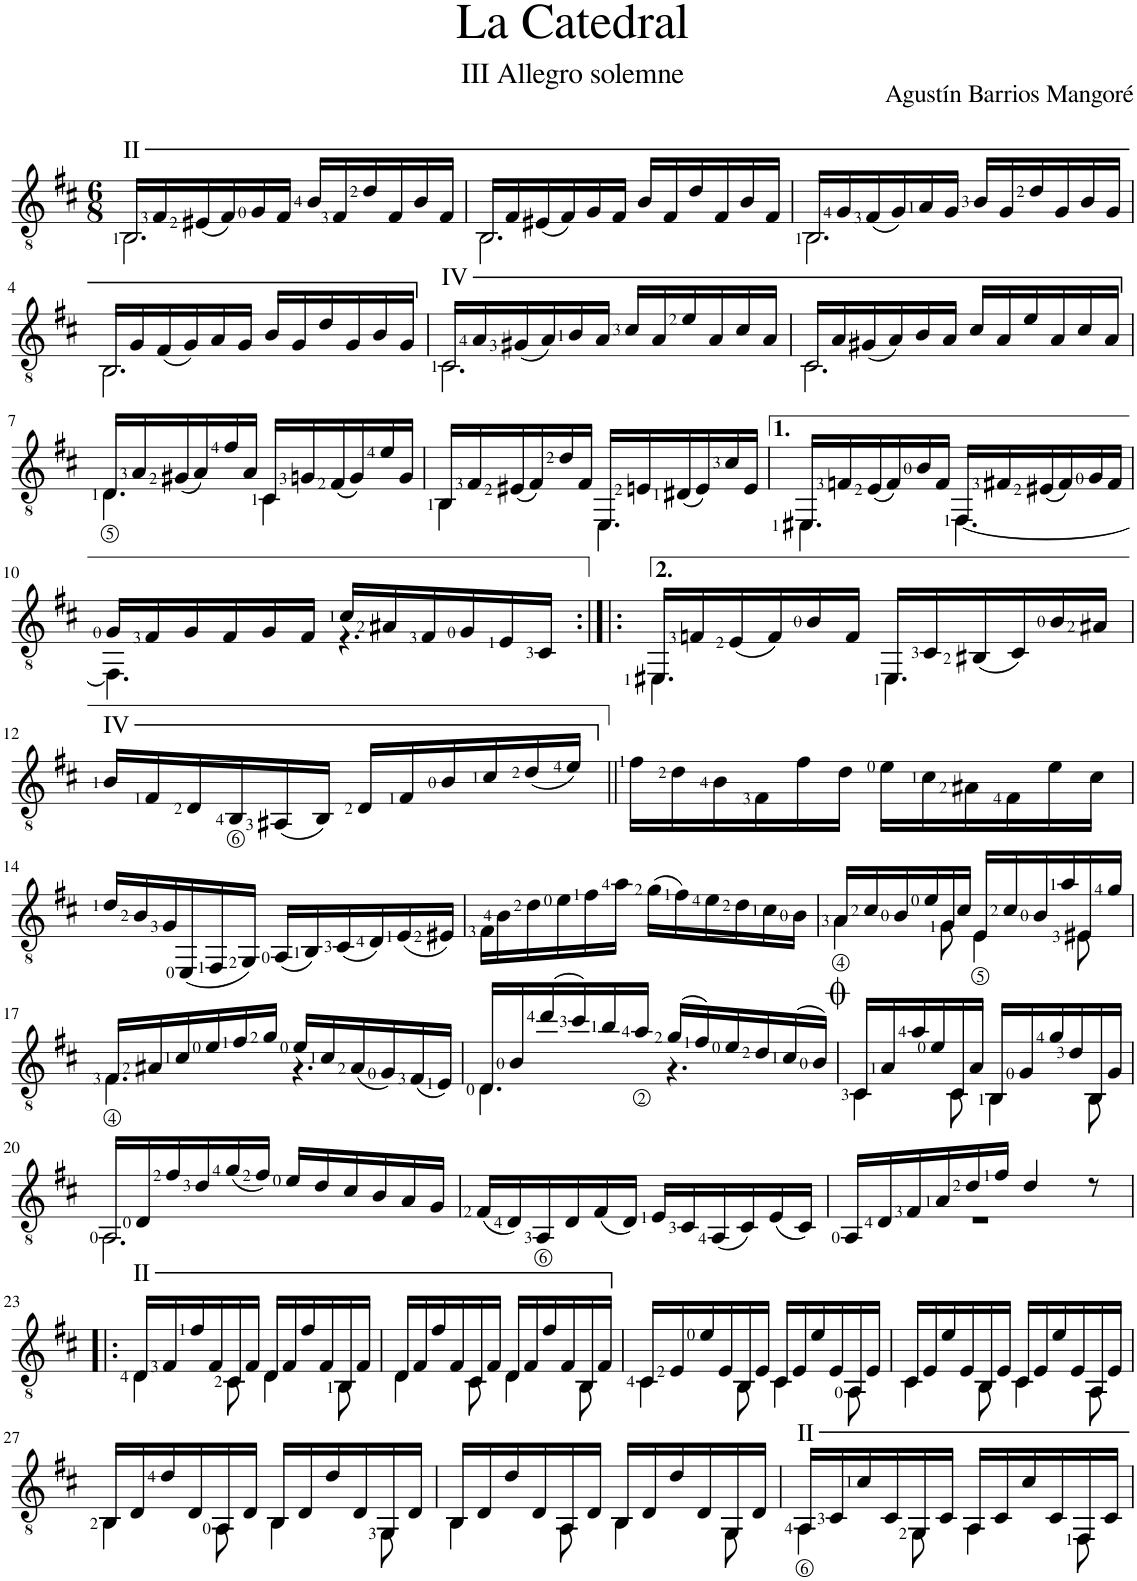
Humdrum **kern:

**kern	**kern
*part2	*part1
*staff2	*staff1
*I"Classical Guitar	*I"Classical Guitar
*stria5	*
*clefGv2	*clefGv2
*k[f#c#]	*k[f#c#]
*M6/8	*M6/8
=1	=1
*^	*^
*	*^	*	*
*	*	*^	*	*
!	!	!	!	!LO:TX:a:t=II	!
16r	2.BB	4.ryy	2ryy	16BB/LL	2.BB\
16F#/LL	.	.	.	16F#/	.
(>16E#X/	.	.	.	(<16E#X/	.
16F#/)	.	.	.	16F#/)	.
16G/	.	.	.	16G/	.
16F#/JJ	.	.	.	16F#/JJ	.
16r	.	4B	.	16B/LL	.
8F#/L	.	.	.	16F#/	.
.	.	.	4d	16d/	.
8F#/	.	.	.	16F#/	.
.	.	8B	.	16B/	.
16F#/Jk	.	.	.	16F#/JJ	.
=2	=2	=2	=2	=2	=2
16r	2.BB	4.ryy	2ryy	16BB/LL	2.BB\
16F#/LL	.	.	.	16F#/	.
(>16E#X/	.	.	.	(<16E#X/	.
16F#/)	.	.	.	16F#/)	.
16G/	.	.	.	16G/	.
16F#/JJ	.	.	.	16F#/JJ	.
16r	.	4B	.	16B/LL	.
8F#/L	.	.	.	16F#/	.
.	.	.	4d	16d/	.
8F#/	.	.	.	16F#/	.
.	.	8B	.	16B/	.
16F#/Jk	.	.	.	16F#/JJ	.
=3	=3	=3	=3	=3	=3
16r	2.BB	4.ryy	2r	16BB/LL	2.BB\
16G/LL	.	.	.	16G/	.
(>16F#/	.	.	.	(<16F#/	.
16G/)	.	.	.	16G/)	.
16A/	.	.	.	16A/	.
16G/JJ	.	.	.	16G/JJ	.
16r	.	4B	.	16B/LL	.
8G/L	.	.	.	16G/	.
.	.	.	4d	16d/	.
8G/	.	.	.	16G/	.
.	.	8B	.	16B/	.
16G/Jk	.	.	.	16G/JJ	.
!!LO:LB:g=z	!!
=4	=4	=4	=4	=4	=4
!	!	!LO:N:vis=4	!	!	!
16r	2.BB	4.r	2r	16BB/LL	2.BB\
16G/LL	.	.	.	16G/	.
(>16F#/	.	.	.	(<16F#/	.
16G/)	.	.	.	16G/)	.
16A/	.	.	.	16A/	.
16G/JJ	.	.	.	16G/JJ	.
16r	.	4B	.	16B/LL	.
8G/L	.	.	.	16G/	.
.	.	.	4d	16d/	.
8G/	.	.	.	16G/	.
.	.	8B	.	16B/	.
16G/Jk	.	.	.	16G/JJ	.
=5	=5	=5	=5	=5	=5
!	!	!	!	!LO:TX:a:t=IV	!
16r	2.C#	4.ryy	2ryy	16C#/LL	2.C#\
16A/LL	.	.	.	16A/	.
(>16G#X/	.	.	.	(<16G#X/	.
16A/)	.	.	.	16A/)	.
16B/	.	.	.	16B/	.
16A/JJ	.	.	.	16A/JJ	.
16r	.	4c#	.	16c#/LL	.
8A/L	.	.	.	16A/	.
.	.	.	16e	16e/	.
8A/	.	.	16r	16A/	.
.	.	8c#	8r	16c#/	.
16A/Jk	.	.	.	16A/JJ	.
=6	=6	=6	=6	=6	=6
!	!	!LO:N:vis=4	!	!	!
16r	2.C#	4.r	2ryy	16C#/LL	2.C#\
16A/LL	.	.	.	16A/	.
(>16G#X/	.	.	.	(<16G#X/	.
16A/)	.	.	.	16A/)	.
16B/	.	.	.	16B/	.
16A/JJ	.	.	.	16A/JJ	.
16r	.	4c#	.	16c#/LL	.
8A/L	.	.	.	16A/	.
.	.	.	16e	16e/	.
8A/	.	.	16r	16A/	.
.	.	8c#	8r	16c#/	.
16A/Jk	.	.	.	16A/JJ	.
*	*	*v	*v	*	*
!!LO:LB:g=z	!!
=7	=7	=7	=7	=7
16r	4.D	4ryy	16D</LL	4.D\
16A/LL	.	.	16A/	.
(>16G#X/	.	.	(<16G#X/	.
16A/JJ)	.	.	16A/)	.
16r	.	8f#	16f#/	.
16A	.	.	16A/JJ	.
16r	4.C#	8r	16C#/LL	4.C#\
16Gn/LL	.	.	16Gn/	.
(>16F#/	.	8r	(<16F#/	.
16G/JJ)	.	.	16G/)	.
16r	.	8e	16e/	.
16G	.	.	16G/JJ	.
=8	=8	=8	=8	=8
16r	4.BB	4r	16BB/LL	4.BB\
16F#/LL	.	.	16F#/	.
(>16E#X/	.	.	(<16E#X/	.
16F#/JJ)	.	.	16F#/)	.
16r	.	8d	16d/	.
16F#	.	.	16F#/JJ	.
16r	4.EE	8r	16EE/LL	4.EE\
16En/LL	.	.	16En/	.
(>16D#X/	.	8r	(<16D#X/	.
16E/JJ)	.	.	16E/)	.
16r	.	8c#	16c#/	.
16E	.	.	16E/JJ	.
=9	=9	=9	=9	=9
16r	4.EE#X	4ryy	16EE#X/LL	4.EE#\
16Fn/LL	.	.	16Fn/	.
(>16E/	.	.	(<16E/	.
16F/JJ)	.	.	16F/)	.
16r	.	8B	16B/	.
16F	.	.	16F/JJ	.
16r	[4.FF#	8r	[<16FF#/LL	4.FF#\
16F#X/LL	.	.	16F#X/	.
(>16E#X/	.	8r	(<16E#X/	.
16F#/JJ)	.	.	16F#/)	.
16r	.	8G	16G/	.
16F#	.	.	16F#/JJ	.
!!LO:LB:g=z	!!
=10	=10	=10	=10	=10
16G/LL	4.FF#]	2ryy	16G/LL	4.FF#\]
16F#/	.	.	16F#/	.
16G/	.	.	16G/	.
16F#/	.	.	16F#/	.
16G/	.	.	16G/	.
16F#/JJ	.	.	16F#/JJ	.
8.c#/L	16r	.	16c#/LL	4.r
.	8A#X	.	16A#X/	.
.	.	16F#	16F#/	.
8.G/J	16r	16r	16G/	.
.	8E	16r	16E/	.
.	.	16C#	16C#/JJ	.
=11:|!|:	=11:|!|:	=11:|!|:	=11:|!|:	=11:|!|:
16r	4.FFn	4ryy	16EE#X/LL	4.EE#\
16Fn/LL	.	.	16Fn/	.
(>16E/	.	.	(<16E/	.
16F/JJ)	.	.	16F/)	.
16r	.	8B	16B/	.
16F	.	.	16F/JJ	.
16r	8.FF#X	8r	16EE#/LL	4.EE#\
16C#/LL	.	.	16C#/	.
(>16Cn/	.	4r	(<16BB#X/	.
16C#X/)	16r	.	16C#/)	.
16B/	8r	.	16B/	.
16B-X/JJ	.	.	16A#X/JJ	.
*	*	*	*v	*v
!!LO:LB:g=z
=12	=12	=12	=12
*	*	*^	*
!	!	!	!	!LO:TX:a:t=IV
4.B	16r	8r	8.ryy	16B/LL
.	4F#	.	.	16F#/
.	.	4D	.	16D/
.	.	.	16BB/LL	16BB</
.	.	.	16BB-X/	(<16AA#X/
.	16r	.	16BBn/JJ	16BB/JJ)
16r	8r	4D	8r	16D/LL
8.F#	.	.	.	16F#/
.	4r	.	16B\LL	16B/
.	.	.	16c#\JJ	16c#/
16r	.	16d\LL	8r	(16d/
16r	.	16e\JJ	.	16e/JJ)
=13||	=13||	=13||	=13||	=13||
4f#	16ryy	8ryy	8.ryy	16f#\LL
.	8.d	.	.	16d\
.	.	8B	.	16B\
.	.	.	16F#	16F#\
16f#\LL	2r	2r	2r	16f#\
16d\JJ	.	.	.	16d\JJ
16e\LL	.	.	.	16e\LL
16c#\	.	.	.	16c#\
16B-X\	.	.	.	16A#X\
16F#\	.	.	.	16F#\
16e\	.	.	.	16e\
16c#\JJ	.	.	.	16c#\JJ
!!LO:LB:g=z
=14	=14	=14	=14	=14
4d	16ryy	8ryy	8.ryy	16d/LL
.	8.B	.	.	16B/
.	.	8G	.	16G/
.	.	.	16EE/LL	(<16EE/
16r	2r	2r	16FF#/	16FF#/
16r	.	.	16GG/JJ	16GG/JJ)
(>16AA/LL	.	.	8r	(16AA/LL
16BB/	.	.	.	16BB/)
16C#/)	.	.	4r	(16C#/
(>16D/	.	.	.	16D/)
16E/	.	.	.	(16E/
16Fn/JJ)	.	.	.	16E#X/JJ)
=15	=15	=15	=15	=15
4F#	16r	8r	8r	16F#\LL
.	8.B	.	.	16B\
.	.	8d	16r	16d\
.	.	.	16e\LL	16e\
(>16r	4r	2r	16f#\	16f#\
16r)	.	.	16a\JJ	16a\JJ
(>16r	.	.	16g\LL	(>16g\LL
16r)	.	.	16f#\JJ	16f#\)
4e	16r	.	4r	16e\
.	16d\LL	.	.	16d\
.	16c#\	.	.	16c#\
.	16B\JJ	.	.	16B\JJ
=16	=16	=16	=16	=16
*	*	*	*	*^
4A	16ryy	8ryy	8.ryy	16A</LL	4A\
.	8.c#	.	.	16c#/	.
.	.	16B	.	16B/	.
.	.	16r	8.e	16e/	.
8G	16r	4r	.	16G/	8G\
.	16c#	.	.	16c#/JJ	.
4E	16r	.	8r	16E</LL	4E\
.	4c#	.	.	16c#/	.
.	.	4B	16r	16B/	.
.	.	.	8.a	16a/	.
16Fn\LL	.	.	.	16E#X/	8E#\
16g\JJ	16r	.	.	16g/JJ	.
*v	*v	*v	*v	*	*
!!LO:LB:g=z	!!
=17	=17	=17
16F#\LL	16F#</LL	4.F#\
16B-X\	16A#X/	.
16c#\	16c#/	.
16fn\	16e/	.
(>16f#X\	16f#/	.
16g\JJ)	16g/JJ	.
16e/LL	16e/LL	4.r
16c#/	16c#/	.
(>16B-/	(<16A#/	.
16G/)	16G/)	.
(>16F#/	(<16F#/	.
16E/JJ)	16E/JJ)	.
=18	=18	=18
16D\LL	16D/LL	4.D\
16B\	16B/	.
(>16dd\	(>16dd/	.
16cc#\)	16cc#/)	.
16b\	16b/	.
16a\JJ	16a</JJ	.
(>16g\LL	(>16g/LL	4.r
16f#\)	16f#/)	.
16e\	16e/	.
16d\	16d/	.
(>16c#\	(>16c#/	.
16B\JJ)	16B/JJ)	.
=19	=19	=19
*^	*	*
*	*^	*	*
*	*	*^	*	*
16r	4C#	8ryy	8.ryy	16C#/LL	4C#\
4A	.	.	.	16A/	.
.	.	4a	.	16a/	.
.	.	.	4e	16e/	.
.	8C#	.	.	16C#/	8C#\
16A	.	.	.	16A/JJ	.
16r	4BB	8r	.	16BB/LL	4BB\
16G	.	.	16r	16G/	.
16r	.	16r	4g	16g/	.
8r	.	8.d	.	16d/	.
.	8BB	.	.	16BB/	8BB\
16G	.	.	.	16G/JJ	.
!!LO:LB:g=z	!!
=20	=20	=20	=20	=20	=20
!	!	!	!LO:N:vis=8	!	!
4.AA	16r	8r	8.r	16AA/LL	2.AA\
.	4D	.	.	16D/	.
.	.	8f#	.	16f#/	.
.	.	.	16d\LL	16d/	.
.	.	8r	16g\	(<16g/	.
.	16r	.	16f#\JJ	16f#/JJ)	.
16r	8r	16e	8r	16e/LL	.
16d\LL	.	16r	.	16d/	.
(>16c#\	4r	4r	4r	16c#/	.
16B\)	.	.	.	16B/	.
16A\	.	.	.	16A/	.
16G\JJ	.	.	.	16G/JJ	.
*	*	*v	*v	*	*
*	*	*	*v	*v
=21	=21	=21	=21
(>16F#/LL	2.r	2.r	(<16F#/LL
16D/)	.	.	16D/)
16AA/	.	.	16AA</
16D/	.	.	16D/
(>16F#/	.	.	(<16F#/
16D/JJ)	.	.	16D/JJ)
16E/LL	.	.	16E/LL
16C#/	.	.	16C#/
(>16AA/	.	.	(<16AA/
16C#/)	.	.	16C#/)
(>16E/	.	.	(<16E/
16C#/JJ)	.	.	16C#/JJ)
=22	=22	=22	=22
*	*	*^	*^
16AA	8r	8.ryy	16r	16AA/LL	2.r
4D	.	.	16r	16D/	.
.	8.F#	.	8r	16F#/	.
.	.	8A\L	.	16A/	.
.	.	.	8d	16d/	.
16r	16r	16f#\Jk	.	16f#/JJ	.
4d	8r	8r	8r	4d/	.
.	4r	4r	4r	.	.
8r	.	.	.	8r	.
*	*	*v	*v	*	*
!!LO:LB:g=z	!!
=23!|:	=23!|:	=23!|:	=23!|:	=23!|:
!	!	!	!LO:TX:a:t=II	!
16r	4D	8ryy	16D/LL	4D\
8F#/L	.	.	16F#/	.
.	.	4f#	16f#/	.
8F#/	.	.	16F#/	.
.	8C#	.	16C#/	8C#\
16F#/Jk	.	.	16F#/JJ	.
16r	4D	8r	16D/LL	4D\
8F#/L	.	.	16F#/	.
.	.	4f#	16f#/	.
8F#/	.	.	16F#/	.
.	8BB	.	16BB/	8BB\
16F#/Jk	.	.	16F#/JJ	.
=24	=24	=24	=24	=24
16r	4D	8ryy	16D/LL	4D\
8F#/L	.	.	16F#/	.
.	.	4f#	16f#/	.
8F#/	.	.	16F#/	.
.	8C#	.	16C#/	8C#\
16F#/Jk	.	.	16F#/JJ	.
16r	4D	8r	16D/LL	4D\
8F#/L	.	.	16F#/	.
.	.	4f#	16f#/	.
8F#/	.	.	16F#/	.
.	8BB	.	16BB/	8BB\
16F#/Jk	.	.	16F#/JJ	.
=25	=25	=25	=25	=25
16r	4C#	8ryy	16C#/LL	4C#\
8E/L	.	.	16E/	.
.	.	4e	16e/	.
8E/	.	.	16E/	.
.	8BB	.	16BB/	8BB\
8E/J	.	.	16E/JJ	.
.	8C#	8r	16C#/LL	4C#\
8E/L	.	.	16E/	.
.	8r	4e	16e/	.
8E/	.	.	16E/	.
.	16AA	.	16AA/	8AA\
16E/Jk	16r	.	16E/JJ	.
=26	=26	=26	=26	=26
16r	4C#	8ryy	16C#/LL	4C#\
8E/L	.	.	16E/	.
.	.	4e	16e/	.
8E/	.	.	16E/	.
.	8BB	.	16BB/	8BB\
8E/J	.	.	16E/JJ	.
.	4C#	8r	16C#/LL	4C#\
8E/L	.	.	16E/	.
.	.	4e	16e/	.
8E/	.	.	16E/	.
.	8AA	.	16AA/	8AA\
16E/Jk	.	.	16E/JJ	.
!!LO:LB:g=z	!!
=27	=27	=27	=27	=27
16r	4BB	8r	16BB/LL	4BB\
8D/L	.	.	16D/	.
.	.	4d	16d/	.
8D/	.	.	16D/	.
.	8AA	.	16AA/	8AA\
8D/J	.	.	16D/JJ	.
.	4BB	8r	16BB/LL	4BB\
8D/L	.	.	16D/	.
.	.	4d	16d/	.
8D/	.	.	16D/	.
.	8GG	.	16GG/	8GG\
16D/Jk	.	.	16D/JJ	.
=28	=28	=28	=28	=28
16r	4BB	8r	16BB/LL	4BB\
8D/L	.	.	16D/	.
.	.	4d	16d/	.
8D/	.	.	16D/	.
.	8AA	.	16AA/	8AA\
8D/J	.	.	16D/JJ	.
.	4BB	8r	16BB/LL	4BB\
8D/L	.	.	16D/	.
.	.	4d	16d/	.
8D/	.	.	16D/	.
.	8GG	.	16GG/	8GG\
16D/Jk	.	.	16D/JJ	.
=29	=29	=29	=29	=29
!	!	!	!LO:TX:a:t=II	!
16r	4AA	8ryy	16AA</LL	4AA\
8C#/L	.	.	16C#/	.
.	.	4c#	16c#/	.
8C#/	.	.	16C#/	.
.	8GG	.	16GG/	8GG\
8C#/J	.	.	16C#/JJ	.
.	4AA	8r	16AA/LL	4AA\
8C#/L	.	.	16C#/	.
.	.	4c#	16c#/	.
8C#/	.	.	16C#/	.
.	8FF#	.	16FF#/	8FF#\
16C#/Jk	.	.	16C#/JJ	.
*v	*v	*v	*	*
*	*v	*v
=	=
*-	*-
